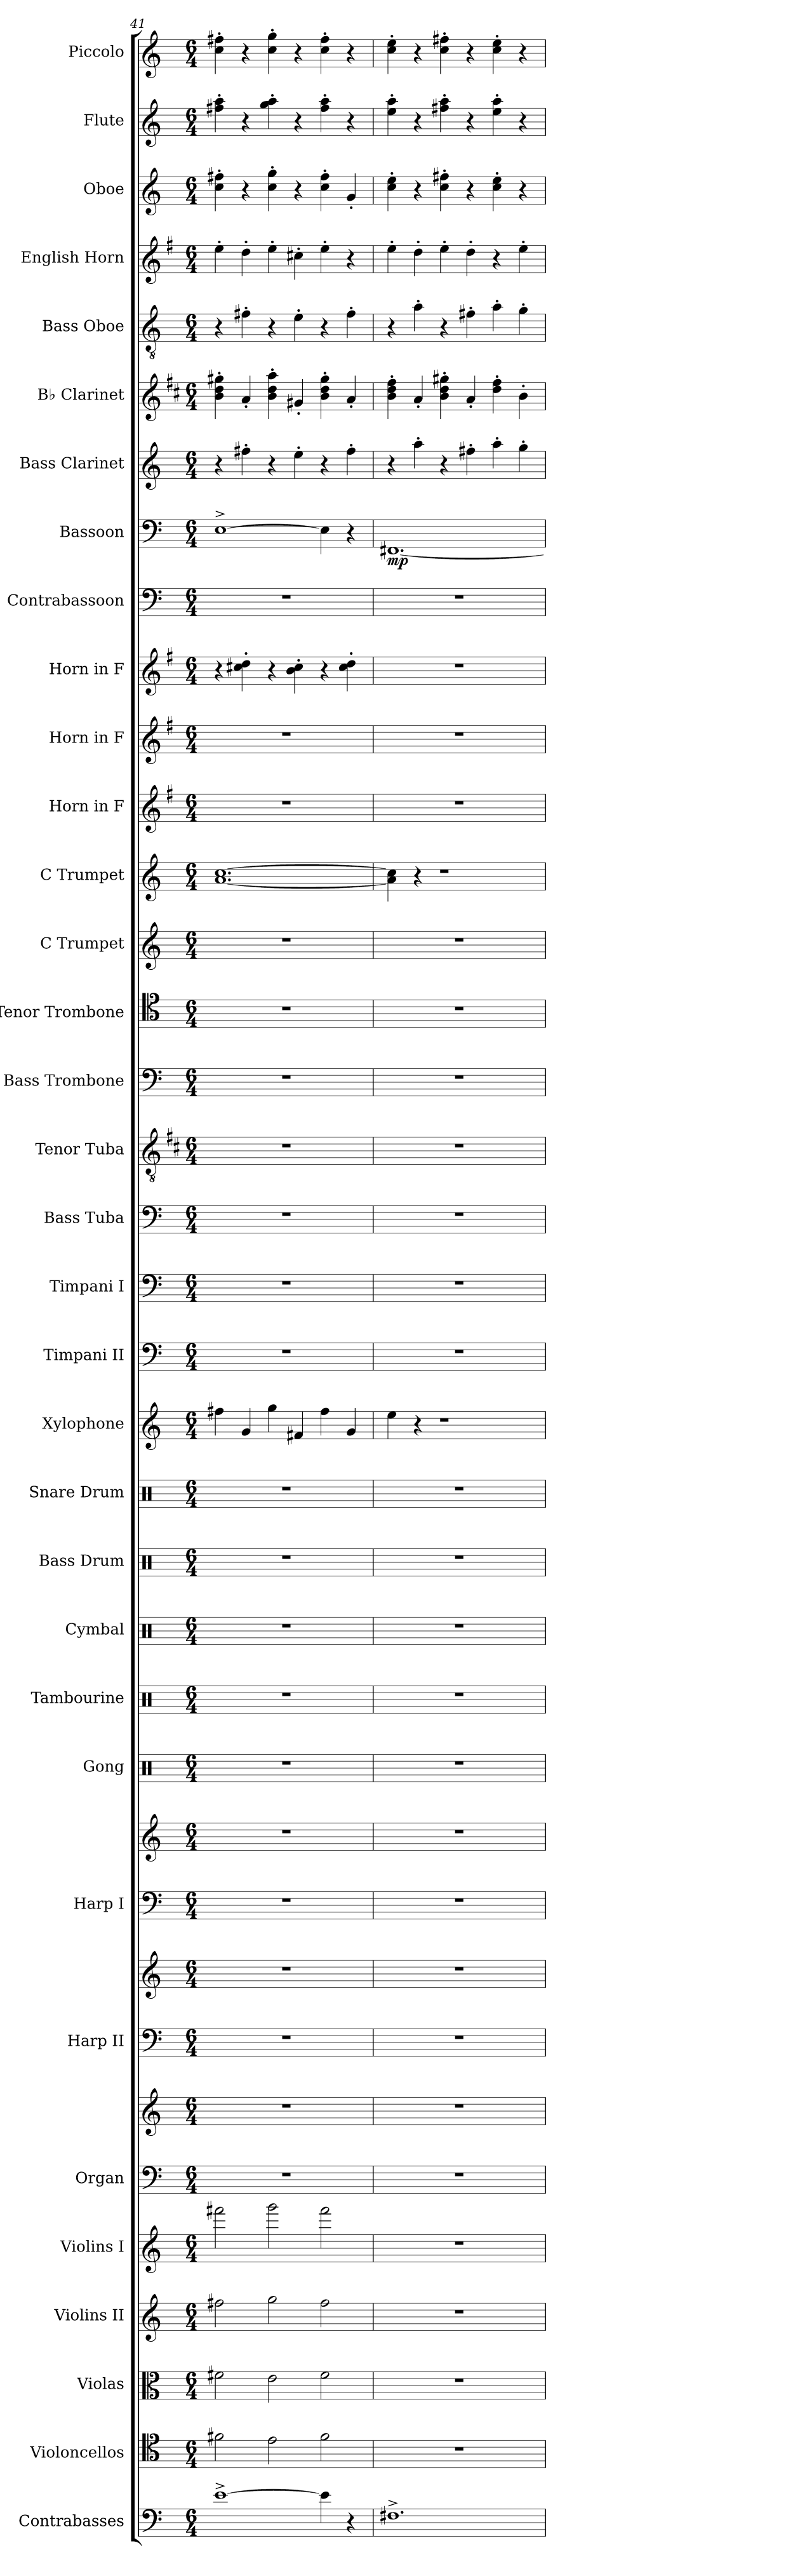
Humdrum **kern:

**kern	**kern	**kern	**kern	**kern	**kern	**kern	**kern	**kern	**kern	**kern	**kern	**kern	**kern	**kern	**kern	**kern	**kern	**kern	**kern	**kern	**kern	**kern	**kern	**kern	**kern	**kern	**kern	**kern	**kern	**dynam	**kern	**kern	**kern	**kern	**kern	**kern	**kern
*part34	*part33	*part32	*part31	*part30	*part29	*part29	*part28	*part28	*part27	*part27	*part26	*part25	*part24	*part23	*part22	*part21	*part20	*part19	*part18	*part17	*part16	*part15	*part14	*part13	*part12	*part11	*part10	*part9	*part8	*part8	*part7	*part6	*part5	*part4	*part3	*part2	*part1
*staff37	*staff36	*staff35	*staff34	*staff33	*staff32	*staff31	*staff30	*staff29	*staff28	*staff27	*staff26	*staff25	*staff24	*staff23	*staff22	*staff21	*staff20	*staff19	*staff18	*staff17	*staff16	*staff15	*staff14	*staff13	*staff12	*staff11	*staff10	*staff9	*staff8	*staff8	*staff7	*staff6	*staff5	*staff4	*staff3	*staff2	*staff1
*I"Contrabasses	*I"Violoncellos	*I"Violas	*I"Violins II	*I"Violins I	*I"Organ	*	*I"Harp II	*	*I"Harp I	*	*I"Gong	*I"Tambourine	*I"Cymbal	*I"Bass Drum	*I"Snare Drum	*I"Xylophone	*I"Timpani II	*I"Timpani I	*I"Bass Tuba	*I"Tenor Tuba	*I"Bass Trombone	*I"Tenor Trombone	*I"C Trumpet	*I"C Trumpet	*I"Horn in F	*I"Horn in F	*I"Horn in F	*I"Contrabassoon	*I"Bassoon	*	*I"Bass Clarinet	*I"B♭ Clarinet	*I"Bass Oboe	*I"English Horn	*I"Oboe	*I"Flute	*I"Piccolo
*I'Cbs.	*I'Vcs.	*I'Vlas.	*I'Vlns.	*I'Vlns.	*I'Org.	*	*I'Hrp.	*	*I'Hrp.	*	*	*I'Tamb.	*I'Cym.	*I'B. Dr.	*I'Sn. Dr.	*I'Xyl.	*I'Timp.	*I'Timp.	*I'Tba.	*	*I'B. Tbn.	*I'T. Tbn.	*I'C Tpt.	*I'C Tpt.	*	*	*	*I'Cbsn.	*I'Bsn.	*	*I'B. Cl.	*I'B♭ Cl.	*	*I'E. Hn.	*I'Ob.	*I'Fl.	*I'Picc.
*clefF4	*clefC4	*clefC3	*clefG2	*clefG2	*clefF4	*clefG2	*clefF4	*clefG2	*clefF4	*clefG2	*clefX	*clefX	*clefX	*clefX	*clefX	*clefG2	*clefF4	*clefF4	*clefF4	*clefGv2	*clefF4	*clefC4	*clefG2	*clefG2	*clefG2	*clefG2	*clefG2	*clefF4	*clefF4	*	*clefG2	*clefG2	*clefGv2	*clefG2	*clefG2	*clefG2	*clefG2
*ITrd7c12	*	*	*	*	*	*	*	*	*	*	*	*	*	*	*	*ITrd-7c-12	*	*	*	*ITrd1c2	*	*	*	*	*ITrd4c7	*ITrd4c7	*ITrd4c7	*ITrd7c12	*	*	*ITrd8c14	*ITrd1c2	*	*ITrd4c7	*	*	*ITrd-7c-12
*k[]	*k[]	*k[]	*k[]	*k[]	*k[]	*k[]	*k[]	*k[]	*k[]	*k[]	*k[]	*k[]	*k[]	*k[]	*k[]	*k[]	*k[]	*k[]	*k[]	*k[]	*k[]	*k[]	*k[]	*k[]	*k[]	*k[]	*k[]	*k[]	*k[]	*	*k[]	*k[]	*k[]	*k[]	*k[]	*k[]	*k[]
*M6/4	*M6/4	*M6/4	*M6/4	*M6/4	*M6/4	*M6/4	*M6/4	*M6/4	*M6/4	*M6/4	*M6/4	*M6/4	*M6/4	*M6/4	*M6/4	*M6/4	*M6/4	*M6/4	*M6/4	*M6/4	*M6/4	*M6/4	*M6/4	*M6/4	*M6/4	*M6/4	*M6/4	*M6/4	*M6/4	*	*M6/4	*M6/4	*M6/4	*M6/4	*M6/4	*M6/4	*M6/4
=41	=41	=41	=41	=41	=41	=41	=41	=41	=41	=41	=41	=41	=41	=41	=41	=41	=41	=41	=41	=41	=41	=41	=41	=41	=41	=41	=41	=41	=41	=41	=41	=41	=41	=41	=41	=41	=41
[1E^	2f#X\	2f#X\	2ff#X\	2fff#X\	1.r	1.r	1.r	1.r	1.r	1.r	1.r	1.r	1.r	1.r	1.r	4fff#X\	1.r	1.r	1.r	1.r	1.r	1.r	1.r	[1.a [1.cc	1.r	1.r	4r	1.r	[1E^	.	4r	4a\' 4cc\' 4ff#X\'	4r	4a'\	4cc\' 4ff#X\'	4ff#X\' 4aa\'	4ccc\' 4fff#X\'
.	.	.	.	.	.	.	.	.	.	.	.	.	.	.	.	4gg/	.	.	.	.	.	.	.	.	.	.	4f#X\' 4g\'	.	.	.	4f#X'\	4g'/	4f#X'\	4g'\	4r	4r	4r
.	2e\	2e\	2gg\	2ggg\	.	.	.	.	.	.	.	.	.	.	.	4ggg\	.	.	.	.	.	.	.	.	.	.	4r	.	.	.	4r	4a\' 4cc\' 4gg\'	4r	4a'\	4cc\' 4gg\'	4gg\' 4aa\'	4ccc\' 4ggg\'
.	.	.	.	.	.	.	.	.	.	.	.	.	.	.	.	4ff#X/	.	.	.	.	.	.	.	.	.	.	4e\' 4f#\'	.	.	.	4e'\	4f#X'/	4e'\	4f#X'\	4r	4r	4r
4E\]	2f#\	2f#\	2ff#\	2fff#\	.	.	.	.	.	.	.	.	.	.	.	4fff#\	.	.	.	.	.	.	.	.	.	.	4r	.	4E\]	.	4r	4a\' 4cc\' 4ff#\'	4r	4a'\	4cc\' 4ff#\'	4ff#\' 4aa\'	4ccc\' 4fff#\'
4r	.	.	.	.	.	.	.	.	.	.	.	.	.	.	.	4gg/	.	.	.	.	.	.	.	.	.	.	4f#\' 4g\'	.	4r	.	4f#'\	4g'/	4f#'\	4r	4g'/	4r	4r
=42	=42	=42	=42	=42	=42	=42	=42	=42	=42	=42	=42	=42	=42	=42	=42	=42	=42	=42	=42	=42	=42	=42	=42	=42	=42	=42	=42	=42	=42	=42	=42	=42	=42	=42	=42	=42	=42
!	!	!	!	!	!	!	!	!	!	!	!	!	!	!	!	!	!	!	!	!	!	!	!	!	!	!	!	!	!	!LO:DY:b	!	!	!	!	!	!	!
1.FF#X^	1.r	1.r	1.r	1.r	1.r	1.r	1.r	1.r	1.r	1.r	1.r	1.r	1.r	1.r	1.r	4eee\	1.r	1.r	1.r	1.r	1.r	1.r	1.r	4a\] 4cc\]	1.r	1.r	1.r	1.r	[1.FF#X	mp	4r	4a\' 4cc\' 4ee\'	4r	4a'\	4cc\' 4ee\'	4ee\' 4aa\'	4ccc\' 4eee\'
.	.	.	.	.	.	.	.	.	.	.	.	.	.	.	.	4r	.	.	.	.	.	.	.	4r	.	.	.	.	.	.	4a'\	4g'/	4a'\	4g'\	4r	4r	4r
.	.	.	.	.	.	.	.	.	.	.	.	.	.	.	.	1r	.	.	.	.	.	.	.	1r	.	.	.	.	.	.	4r	4a\' 4cc\' 4ff#X\'	4r	4a'\	4cc\' 4ff#X\'	4ff#X\' 4aa\'	4ccc\' 4fff#X\'
.	.	.	.	.	.	.	.	.	.	.	.	.	.	.	.	.	.	.	.	.	.	.	.	.	.	.	.	.	.	.	4f#X'\	4g'/	4f#X'\	4g'\	4r	4r	4r
.	.	.	.	.	.	.	.	.	.	.	.	.	.	.	.	.	.	.	.	.	.	.	.	.	.	.	.	.	.	.	4a'\	4cc\' 4ee\'	4a'\	4r	4cc\' 4ee\'	4ee\' 4aa\'	4ccc\' 4eee\'
.	.	.	.	.	.	.	.	.	.	.	.	.	.	.	.	.	.	.	.	.	.	.	.	.	.	.	.	.	.	.	4g'\	4a'\	4g'\	4a'\	4r	4r	4r
=	=	=	=	=	=	=	=	=	=	=	=	=	=	=	=	=	=	=	=	=	=	=	=	=	=	=	=	=	=	=	=	=	=	=	=	=	=
*-	*-	*-	*-	*-	*-	*-	*-	*-	*-	*-	*-	*-	*-	*-	*-	*-	*-	*-	*-	*-	*-	*-	*-	*-	*-	*-	*-	*-	*-	*-	*-	*-	*-	*-	*-	*-	*-
